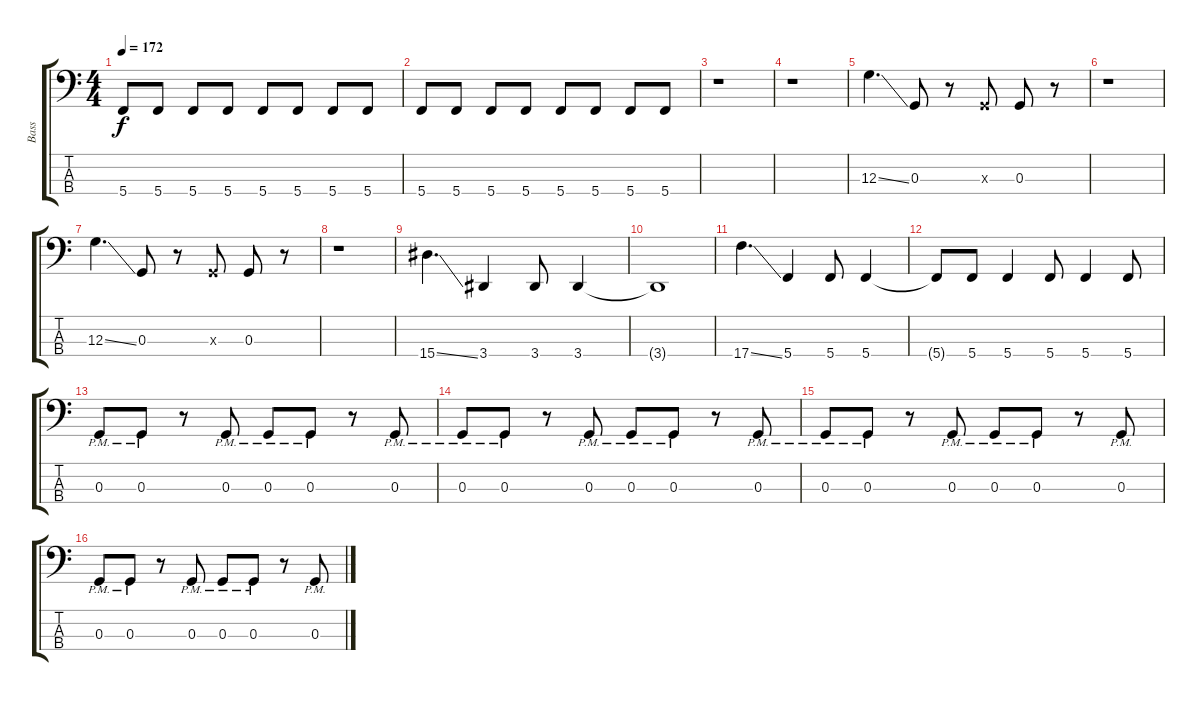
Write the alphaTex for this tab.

\track ("Bass" "Bass") {instrument electricbasspick}
\staff {score tabs}
\tuning (F2 C2 G1 C1) {hide}
\ts (4 4)
\tempo 172
\clef f4
\ks c
5.4.8{dy f} 5.4.8 5.4.8 5.4.8 5.4.8 5.4.8 5.4.8 5.4.8 |
5.4.8 5.4.8 5.4.8 5.4.8 5.4.8 5.4.8 5.4.8 5.4.8 |
r.1 |
r.1 |
12.3{ss}.4{d} 0.3.8 r.8 0.3{x}.8 0.3.8 r.8 |
r.1 |
12.3{ss}.4{d} 0.3.8 r.8 0.3{x}.8 0.3.8 r.8 |
r.1 |
15.4{ss}.4{d} 3.4.4 3.4.8 3.4.4 |
3.4{t}.1 |
17.4{ss}.4{d} 5.4.4 5.4.8 5.4.4 |
5.4{t}.8 5.4.8 5.4.4 5.4.8 5.4.4 5.4.8 |
0.3{pm}.8 0.3{pm}.8 r.8 0.3{pm}.8 0.3{pm}.8 0.3{pm}.8 r.8 0.3{pm}.8 |
0.3{pm}.8 0.3{pm}.8 r.8 0.3{pm}.8 0.3{pm}.8 0.3{pm}.8 r.8 0.3{pm}.8 |
0.3{pm}.8 0.3{pm}.8 r.8 0.3{pm}.8 0.3{pm}.8 0.3{pm}.8 r.8 0.3{pm}.8 |
0.3{pm}.8 0.3{pm}.8 r.8 0.3{pm}.8 0.3{pm}.8 0.3{pm}.8 r.8 0.3{pm}.8
